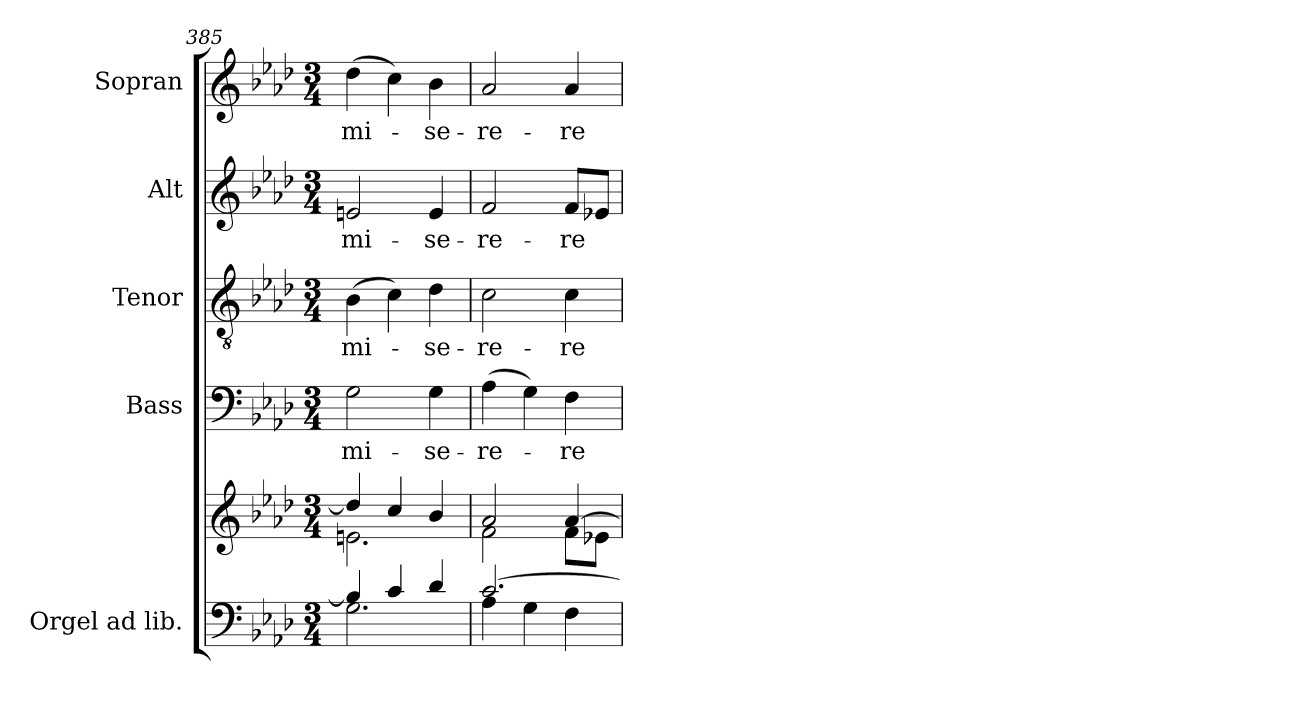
**kern	**kern	**kern	**text	**kern	**text	**kern	**text	**kern	**text
*part5	*part5	*part4	*part4	*part3	*part3	*part2	*part2	*part1	*part1
*staff6	*staff5	*staff4	*staff4	*staff3	*staff3	*staff2	*staff2	*staff1	*staff1
*I"Orgel ad lib.	*	*I"Bass	*	*I"Tenor	*	*I"Alt	*	*I"Sopran	*
*	*	*I'B.	*	*I'T.	*	*I'A.	*	*I'S.	*
*clefF4	*clefG2	*clefF4	*	*clefGv2	*	*clefG2	*	*clefG2	*
*k[b-e-a-d-]	*k[b-e-a-d-]	*k[b-e-a-d-]	*	*k[b-e-a-d-]	*	*k[b-e-a-d-]	*	*k[b-e-a-d-]	*
*A-:	*A-:	*A-:	*	*A-:	*	*A-:	*	*A-:	*
*M3/4	*M3/4	*M3/4	*	*M3/4	*	*M3/4	*	*M3/4	*
=385	=385	=385	=385	=385	=385	=385	=385	=385	=385
*^	*^	*	*	*	*	*	*	*	*
!	!	!	!	!	!LO:LY:b	!	!LO:LY:b	!	!LO:LY:b	!	!LO:LY:b
4B-/]	2.G\	4dd-/]	2.en\	2G\	mi-	(>4B-\	mi-	2en/	mi-	(>4dd-\	mi-
4c/	.	4cc/	.	.	.	4c\)	.	.	.	4cc\)	.
!	!	!	!	!	!LO:LY:b	!	!LO:LY:b	!	!LO:LY:b	!	!LO:LY:b
4d-/	.	4b-/	.	4G\	-se-	4d-\	-se-	4e/	-se-	4b-\	-se-
=386	=386	=386	=386	=386	=386	=386	=386	=386	=386	=386	=386
!	!	!	!	!	!LO:LY:b	!	!LO:LY:b	!	!LO:LY:b	!	!LO:LY:b
[>2.c/	4A-\	2a-/	2f\	(>4A-\	-re-	2c\	-re-	2f/	-re-	2a-/	-re-
.	4G\	.	.	4G\)	.	.	.	.	.	.	.
!	!	!	!	!	!LO:LY:b	!	!LO:LY:b	!	!LO:LY:b	!	!LO:LY:b
.	4F\	[>4a-/	8f\L	4F\	-re	4c\	-re	8f/L	-re	4a-/	-re
.	.	.	8e-X\J	.	.	.	.	8e-X/J	.	.	.
*v	*v	*	*	*	*	*	*	*	*	*	*
*	*v	*v	*	*	*	*	*	*	*	*
=	=	=	=	=	=	=	=	=	=
*-	*-	*-	*-	*-	*-	*-	*-	*-	*-
